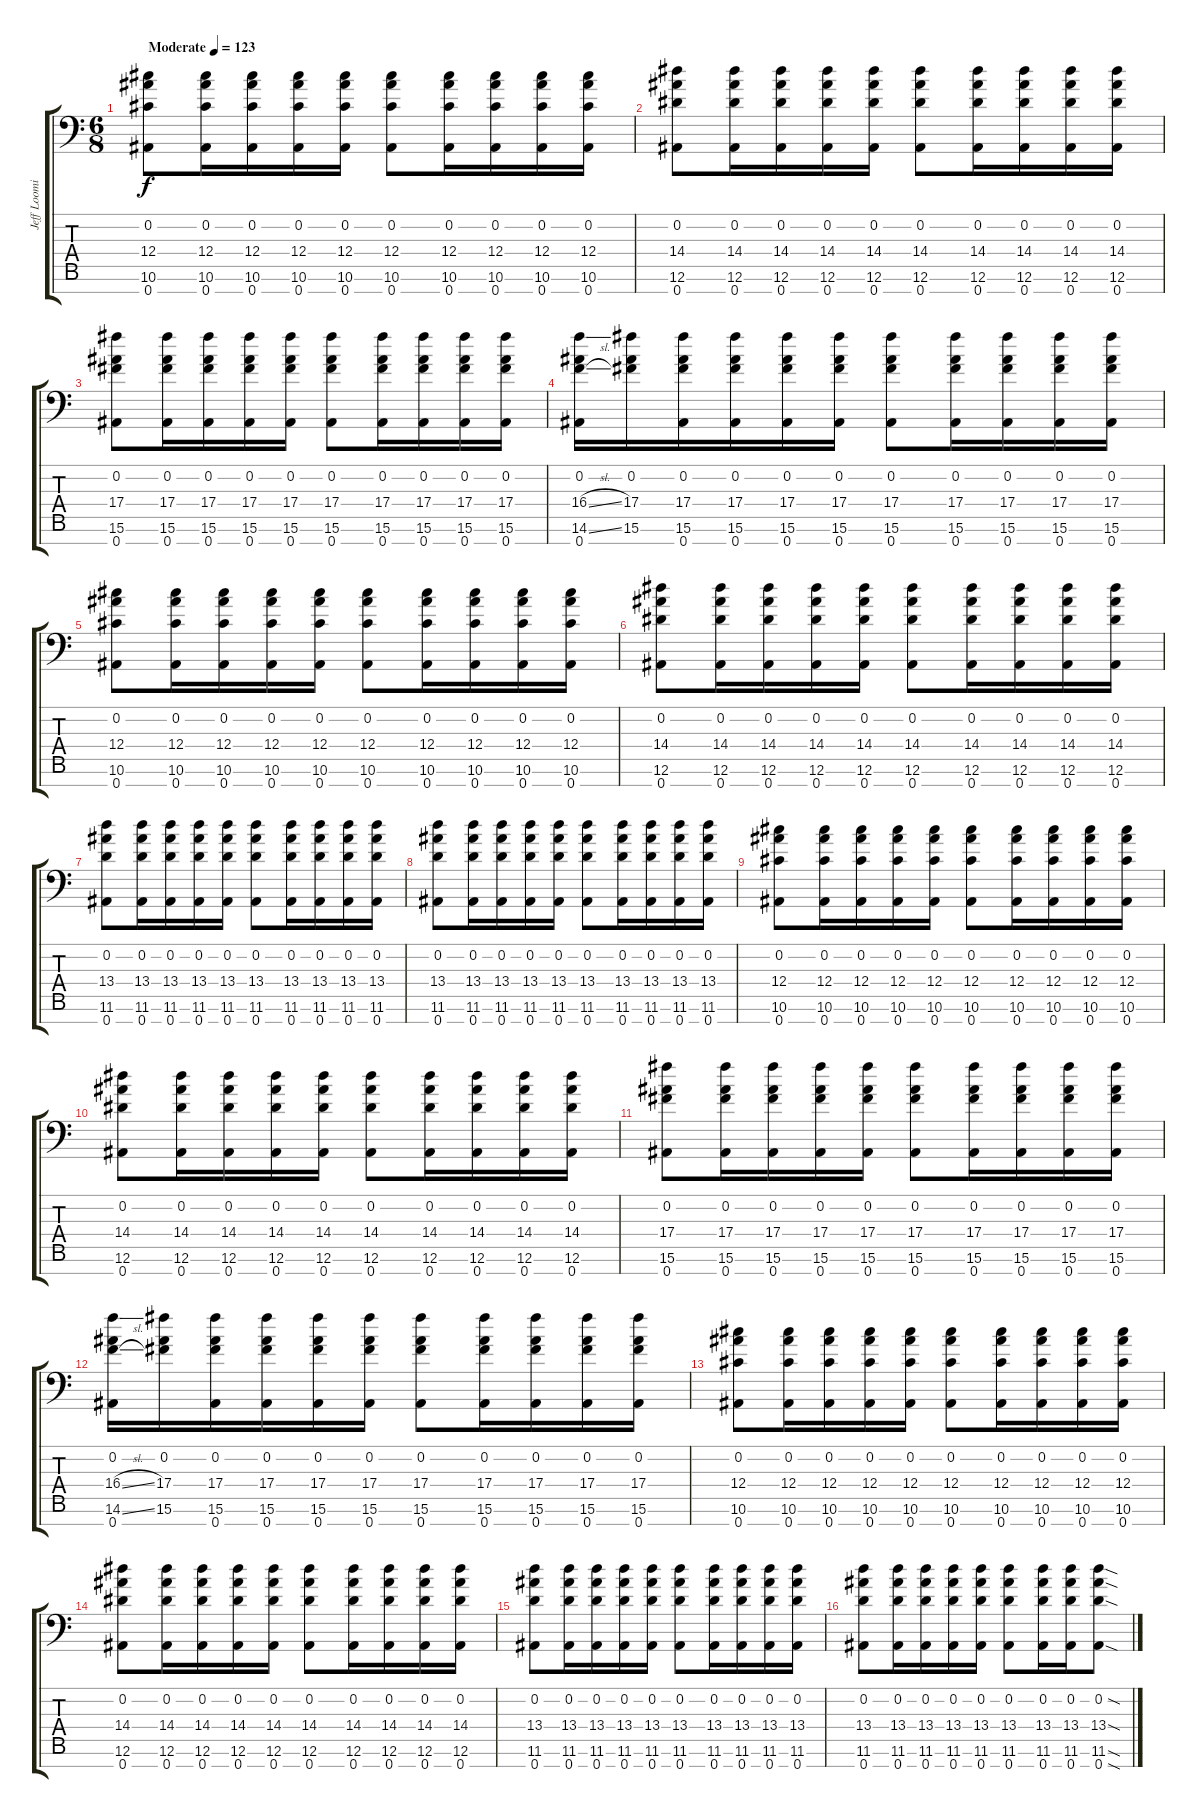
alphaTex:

\track ("Jeff Loomis Lead" "Jeff Loomi") {instrument distortionguitar}
\staff {score tabs}
\tuning (Eb4 Bb3 Gb3 Db3 Ab2 Eb2 Bb1) {hide}
\ts (6 8)
\tempo (123 "Moderate")
\clef f4
\ks c
(0.2 12.4 10.6 0.7).8{dy f instrument distortionguitar} (0.2 12.4 10.6 0.7).16 (0.2 12.4 10.6 0.7).16 (0.2 12.4 10.6 0.7).16 (0.2 12.4 10.6 0.7).16 (0.2 12.4 10.6 0.7).8 (0.2 12.4 10.6 0.7).16 (0.2 12.4 10.6 0.7).16 (0.2 12.4 10.6 0.7).16 (0.2 12.4 10.6 0.7).16 |
(0.2 14.4 12.6 0.7).8 (0.2 14.4 12.6 0.7).16 (0.2 14.4 12.6 0.7).16 (0.2 14.4 12.6 0.7).16 (0.2 14.4 12.6 0.7).16 (0.2 14.4 12.6 0.7).8 (0.2 14.4 12.6 0.7).16 (0.2 14.4 12.6 0.7).16 (0.2 14.4 12.6 0.7).16 (0.2 14.4 12.6 0.7).16 |
(0.2 17.4 15.6 0.7).8 (0.2 17.4 15.6 0.7).16 (0.2 17.4 15.6 0.7).16 (0.2 17.4 15.6 0.7).16 (0.2 17.4 15.6 0.7).16 (0.2 17.4 15.6 0.7).8 (0.2 17.4 15.6 0.7).16 (0.2 17.4 15.6 0.7).16 (0.2 17.4 15.6 0.7).16 (0.2 17.4 15.6 0.7).16 |
(0.2 16.4{sl} 14.6{sl} 0.7).16 (0.2 17.4 15.6).16 (0.2 17.4 15.6 0.7).16 (0.2 17.4 15.6 0.7).16 (0.2 17.4 15.6 0.7).16 (0.2 17.4 15.6 0.7).16 (0.2 17.4 15.6 0.7).8 (0.2 17.4 15.6 0.7).16 (0.2 17.4 15.6 0.7).16 (0.2 17.4 15.6 0.7).16 (0.2 17.4 15.6 0.7).16 |
(0.2 12.4 10.6 0.7).8 (0.2 12.4 10.6 0.7).16 (0.2 12.4 10.6 0.7).16 (0.2 12.4 10.6 0.7).16 (0.2 12.4 10.6 0.7).16 (0.2 12.4 10.6 0.7).8 (0.2 12.4 10.6 0.7).16 (0.2 12.4 10.6 0.7).16 (0.2 12.4 10.6 0.7).16 (0.2 12.4 10.6 0.7).16 |
(0.2 14.4 12.6 0.7).8 (0.2 14.4 12.6 0.7).16 (0.2 14.4 12.6 0.7).16 (0.2 14.4 12.6 0.7).16 (0.2 14.4 12.6 0.7).16 (0.2 14.4 12.6 0.7).8 (0.2 14.4 12.6 0.7).16 (0.2 14.4 12.6 0.7).16 (0.2 14.4 12.6 0.7).16 (0.2 14.4 12.6 0.7).16 |
(0.2 13.4 11.6 0.7).8 (0.2 13.4 11.6 0.7).16 (0.2 13.4 11.6 0.7).16 (0.2 13.4 11.6 0.7).16 (0.2 13.4 11.6 0.7).16 (0.2 13.4 11.6 0.7).8 (0.2 13.4 11.6 0.7).16 (0.2 13.4 11.6 0.7).16 (0.2 13.4 11.6 0.7).16 (0.2 13.4 11.6 0.7).16 |
(0.2 13.4 11.6 0.7).8 (0.2 13.4 11.6 0.7).16 (0.2 13.4 11.6 0.7).16 (0.2 13.4 11.6 0.7).16 (0.2 13.4 11.6 0.7).16 (0.2 13.4 11.6 0.7).8 (0.2 13.4 11.6 0.7).16 (0.2 13.4 11.6 0.7).16 (0.2 13.4 11.6 0.7).16 (0.2 13.4 11.6 0.7).16 |
(0.2 12.4 10.6 0.7).8 (0.2 12.4 10.6 0.7).16 (0.2 12.4 10.6 0.7).16 (0.2 12.4 10.6 0.7).16 (0.2 12.4 10.6 0.7).16 (0.2 12.4 10.6 0.7).8 (0.2 12.4 10.6 0.7).16 (0.2 12.4 10.6 0.7).16 (0.2 12.4 10.6 0.7).16 (0.2 12.4 10.6 0.7).16 |
(0.2 14.4 12.6 0.7).8 (0.2 14.4 12.6 0.7).16 (0.2 14.4 12.6 0.7).16 (0.2 14.4 12.6 0.7).16 (0.2 14.4 12.6 0.7).16 (0.2 14.4 12.6 0.7).8 (0.2 14.4 12.6 0.7).16 (0.2 14.4 12.6 0.7).16 (0.2 14.4 12.6 0.7).16 (0.2 14.4 12.6 0.7).16 |
(0.2 17.4 15.6 0.7).8 (0.2 17.4 15.6 0.7).16 (0.2 17.4 15.6 0.7).16 (0.2 17.4 15.6 0.7).16 (0.2 17.4 15.6 0.7).16 (0.2 17.4 15.6 0.7).8 (0.2 17.4 15.6 0.7).16 (0.2 17.4 15.6 0.7).16 (0.2 17.4 15.6 0.7).16 (0.2 17.4 15.6 0.7).16 |
(0.2 16.4{sl} 14.6{sl} 0.7).16 (0.2 17.4 15.6).16 (0.2 17.4 15.6 0.7).16 (0.2 17.4 15.6 0.7).16 (0.2 17.4 15.6 0.7).16 (0.2 17.4 15.6 0.7).16 (0.2 17.4 15.6 0.7).8 (0.2 17.4 15.6 0.7).16 (0.2 17.4 15.6 0.7).16 (0.2 17.4 15.6 0.7).16 (0.2 17.4 15.6 0.7).16 |
(0.2 12.4 10.6 0.7).8 (0.2 12.4 10.6 0.7).16 (0.2 12.4 10.6 0.7).16 (0.2 12.4 10.6 0.7).16 (0.2 12.4 10.6 0.7).16 (0.2 12.4 10.6 0.7).8 (0.2 12.4 10.6 0.7).16 (0.2 12.4 10.6 0.7).16 (0.2 12.4 10.6 0.7).16 (0.2 12.4 10.6 0.7).16 |
(0.2 14.4 12.6 0.7).8 (0.2 14.4 12.6 0.7).16 (0.2 14.4 12.6 0.7).16 (0.2 14.4 12.6 0.7).16 (0.2 14.4 12.6 0.7).16 (0.2 14.4 12.6 0.7).8 (0.2 14.4 12.6 0.7).16 (0.2 14.4 12.6 0.7).16 (0.2 14.4 12.6 0.7).16 (0.2 14.4 12.6 0.7).16 |
(0.2 13.4 11.6 0.7).8 (0.2 13.4 11.6 0.7).16 (0.2 13.4 11.6 0.7).16 (0.2 13.4 11.6 0.7).16 (0.2 13.4 11.6 0.7).16 (0.2 13.4 11.6 0.7).8 (0.2 13.4 11.6 0.7).16 (0.2 13.4 11.6 0.7).16 (0.2 13.4 11.6 0.7).16 (0.2 13.4 11.6 0.7).16 |
(0.2 13.4 11.6 0.7).8 (0.2 13.4 11.6 0.7).16 (0.2 13.4 11.6 0.7).16 (0.2 13.4 11.6 0.7).16 (0.2 13.4 11.6 0.7).16 (0.2 13.4 11.6 0.7).8 (0.2 13.4 11.6 0.7).16 (0.2 13.4 11.6 0.7).16 (0.2{sod} 13.4{sod} 11.6{sod} 0.7{sod}).8
